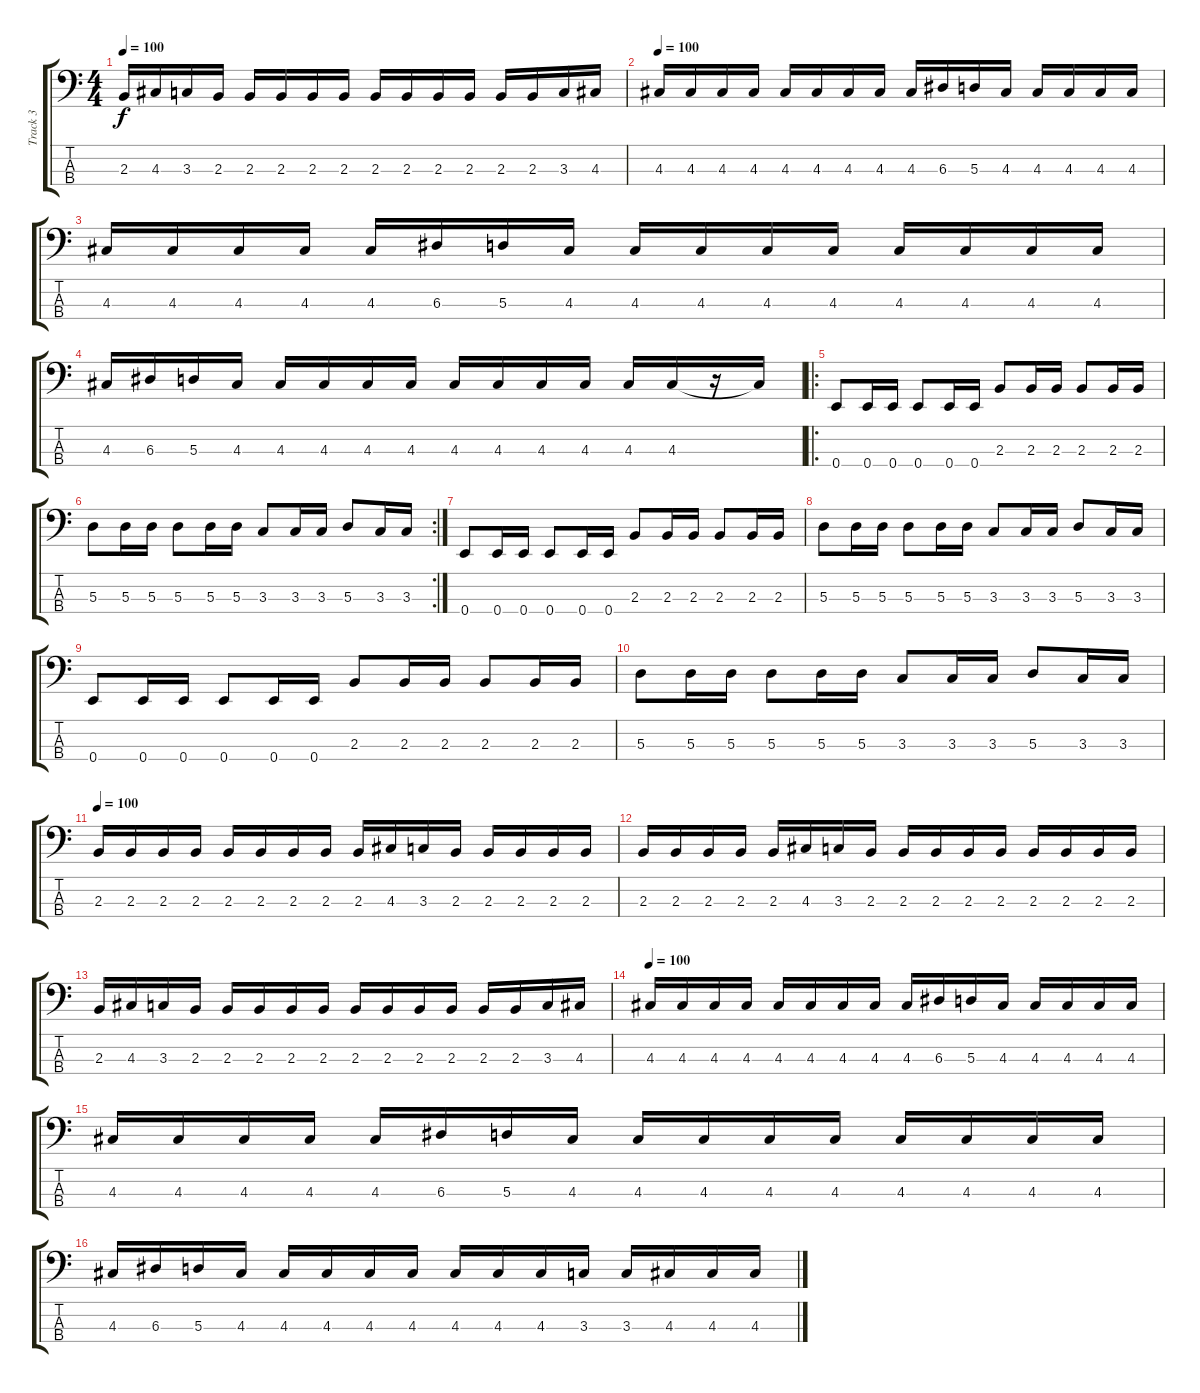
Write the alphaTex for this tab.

\track ("Track 3" "Track 3") {instrument electricbassfinger}
\staff {score tabs}
\tuning (G2 D2 A1 E1) {hide}
\ts (4 4)
\tempo 100
\clef f4
\ks c
2.3.16{dy f} 4.3.16 3.3.16 2.3.16 2.3.16 2.3.16 2.3.16 2.3.16 2.3.16 2.3.16 2.3.16 2.3.16 2.3.16 2.3.16 3.3.16 4.3.16 |
\tempo 100
4.3.16 4.3.16 4.3.16 4.3.16 4.3.16 4.3.16 4.3.16 4.3.16 4.3.16 6.3.16 5.3.16 4.3.16 4.3.16 4.3.16 4.3.16 4.3.16 |
4.3.16 4.3.16 4.3.16 4.3.16 4.3.16 6.3.16 5.3.16 4.3.16 4.3.16 4.3.16 4.3.16 4.3.16 4.3.16 4.3.16 4.3.16 4.3.16 |
4.3.16 6.3.16 5.3.16 4.3.16 4.3.16 4.3.16 4.3.16 4.3.16 4.3.16 4.3.16 4.3.16 4.3.16 4.3.16 4.3.16 r.16 4.3{t}.16 |
\ro
0.4.8 0.4.16 0.4.16 0.4.8 0.4.16 0.4.16 2.3.8 2.3.16 2.3.16 2.3.8 2.3.16 2.3.16 |
\rc 2
5.3.8 5.3.16 5.3.16 5.3.8 5.3.16 5.3.16 3.3.8 3.3.16 3.3.16 5.3.8 3.3.16 3.3.16 |
0.4.8 0.4.16 0.4.16 0.4.8 0.4.16 0.4.16 2.3.8 2.3.16 2.3.16 2.3.8 2.3.16 2.3.16 |
5.3.8 5.3.16 5.3.16 5.3.8 5.3.16 5.3.16 3.3.8 3.3.16 3.3.16 5.3.8 3.3.16 3.3.16 |
0.4.8 0.4.16 0.4.16 0.4.8 0.4.16 0.4.16 2.3.8 2.3.16 2.3.16 2.3.8 2.3.16 2.3.16 |
5.3.8 5.3.16 5.3.16 5.3.8 5.3.16 5.3.16 3.3.8 3.3.16 3.3.16 5.3.8 3.3.16 3.3.16 |
\tempo 100
2.3.16 2.3.16 2.3.16 2.3.16 2.3.16 2.3.16 2.3.16 2.3.16 2.3.16 4.3.16 3.3.16 2.3.16 2.3.16 2.3.16 2.3.16 2.3.16 |
2.3.16 2.3.16 2.3.16 2.3.16 2.3.16 4.3.16 3.3.16 2.3.16 2.3.16 2.3.16 2.3.16 2.3.16 2.3.16 2.3.16 2.3.16 2.3.16 |
2.3.16 4.3.16 3.3.16 2.3.16 2.3.16 2.3.16 2.3.16 2.3.16 2.3.16 2.3.16 2.3.16 2.3.16 2.3.16 2.3.16 3.3.16 4.3.16 |
\tempo 100
4.3.16 4.3.16 4.3.16 4.3.16 4.3.16 4.3.16 4.3.16 4.3.16 4.3.16 6.3.16 5.3.16 4.3.16 4.3.16 4.3.16 4.3.16 4.3.16 |
4.3.16 4.3.16 4.3.16 4.3.16 4.3.16 6.3.16 5.3.16 4.3.16 4.3.16 4.3.16 4.3.16 4.3.16 4.3.16 4.3.16 4.3.16 4.3.16 |
4.3.16 6.3.16 5.3.16 4.3.16 4.3.16 4.3.16 4.3.16 4.3.16 4.3.16 4.3.16 4.3.16 3.3.16 3.3.16 4.3.16 4.3.16 4.3.16
